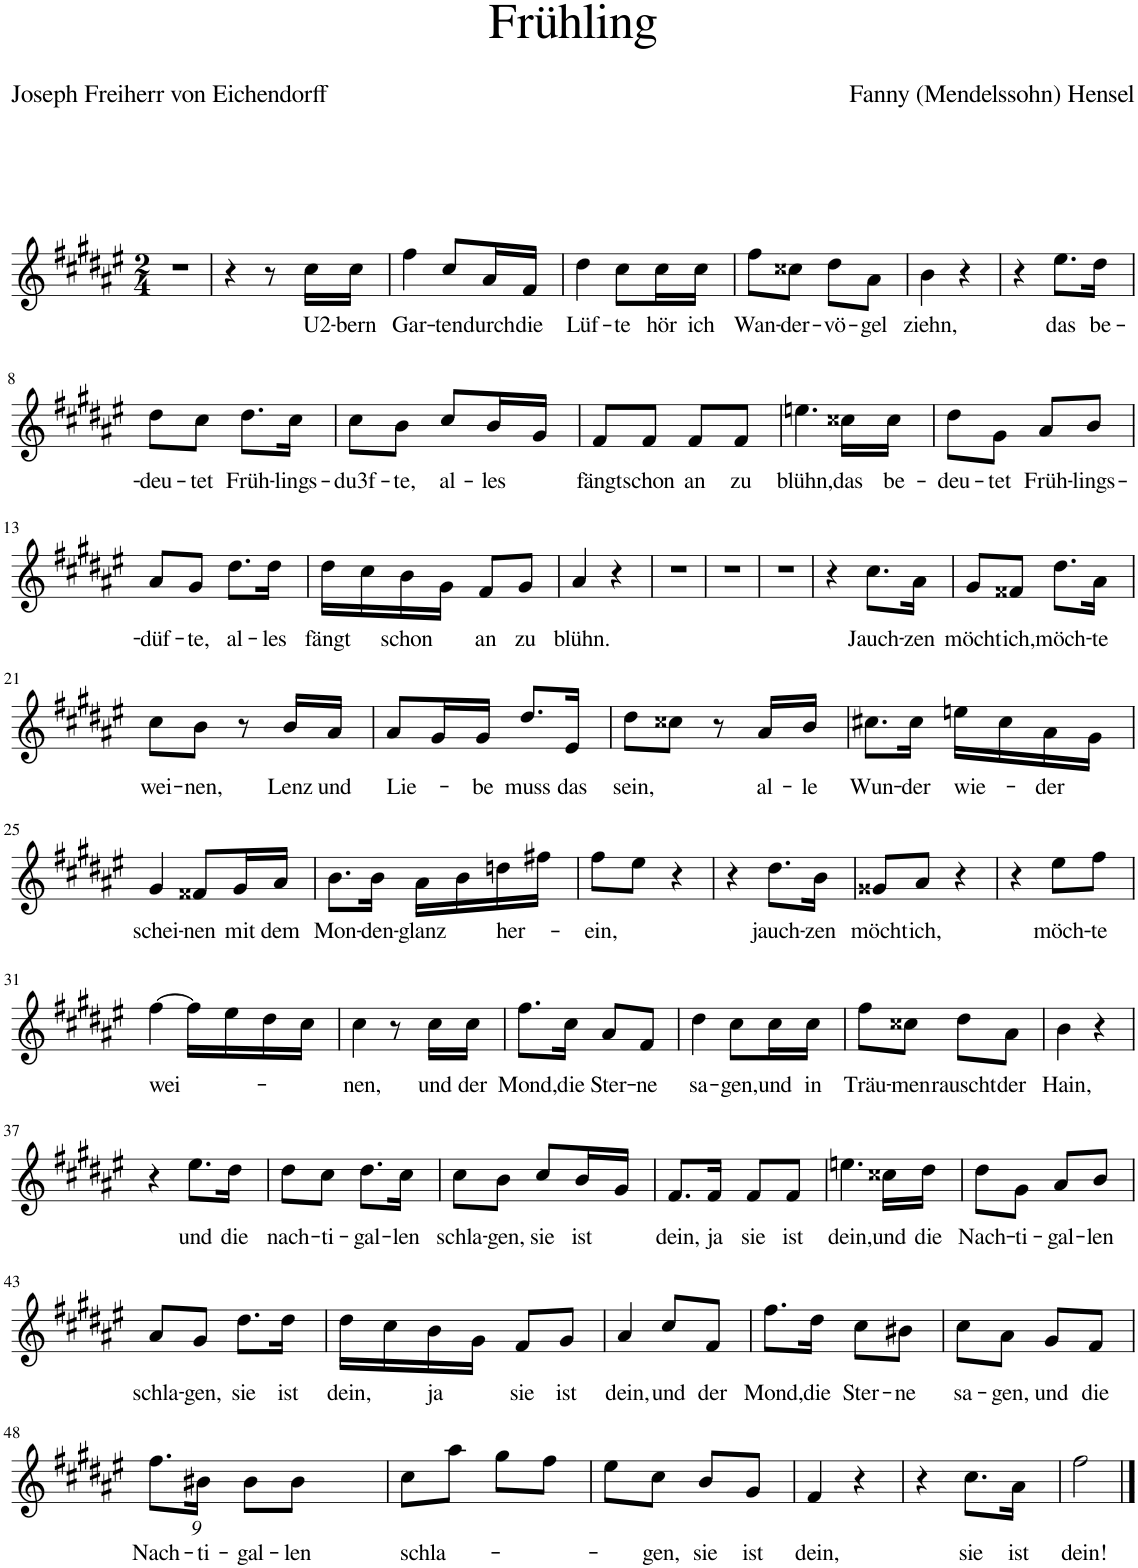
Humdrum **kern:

**kern	**text
*part1	*part1
*staff1	*staff1
*I"Piano	*
*I'Pno	*
*clefG2	*
*k[f#c#g#d#a#e#]	*
*M2/4	*
=1	=1
2r	.
=2	=2
4r	.
8r	.
!	!LO:LY:b
16cc#\LL	U2-
!	!LO:LY:b
16cc#\JJ	-bern
=3	=3
!	!LO:LY:b
4ff#\	Gar-
!	!LO:LY:b
8cc#/L	-ten
!	!LO:LY:b
16a#/L	durch
!	!LO:LY:b
16f#/JJ	die
=4	=4
!	!LO:LY:b
4dd#\	Lüf-
!	!LO:LY:b
8cc#\L	-te
!	!LO:LY:b
16cc#\L	hör
!	!LO:LY:b
16cc#\JJ	ich
=5	=5
!	!LO:LY:b
8ff#\L	Wan-
!	!LO:LY:b
8cc##X\J	-der-
!	!LO:LY:b
8dd#\L	-vö-
!	!LO:LY:b
8a#\J	-gel
=6	=6
!	!LO:LY:b
4b\	ziehn,
4r	.
=7	=7
4r	.
!	!LO:LY:b
8.ee#\L	das
!	!LO:LY:b
16dd#\Jk	be-
!!LO:LB:g=z
=8	=8
!	!LO:LY:b
8dd#\L	-deu-
!	!LO:LY:b
8cc#\J	-tet
!	!LO:LY:b
8.dd#\L	Früh-
!	!LO:LY:b
16cc#\Jk	-lings-
=9	=9
!	!LO:LY:b
8cc#\L	-du3f-
!	!LO:LY:b
8b\J	-te,
!	!LO:LY:b
8cc#/L	al-
!	!LO:LY:b
16b/L	-les
16g#/JJ	.
=10	=10
!	!LO:LY:b
8f#/L	fängt
!	!LO:LY:b
8f#/J	schon
!	!LO:LY:b
8f#/L	an
!	!LO:LY:b
8f#/J	zu
=11	=11
!	!LO:LY:b
4.een\	blühn,
!	!LO:LY:b
16cc##X\LL	das
!	!LO:LY:b
16cc##\JJ	be-
=12	=12
!	!LO:LY:b
8dd#\L	-deu-
!	!LO:LY:b
8g#\J	-tet
!	!LO:LY:b
8a#/L	Früh-
!	!LO:LY:b
8b/J	-lings-
!!LO:LB:g=z
=13	=13
!	!LO:LY:b
8a#/L	-düf-
!	!LO:LY:b
8g#/J	-te,
!	!LO:LY:b
8.dd#\L	al-
!	!LO:LY:b
16dd#\Jk	-les
=14	=14
!	!LO:LY:b
16dd#\LL	fängt
16cc#\	.
!	!LO:LY:b
16b\	schon
16g#\JJ	.
!	!LO:LY:b
8f#/L	an
!	!LO:LY:b
8g#/J	zu
=15	=15
!	!LO:LY:b
4a#/	blühn.
4r	.
=16	=16
2r	.
=17	=17
2r	.
=18	=18
2r	.
=19	=19
4r	.
!	!LO:LY:b
8.cc#\L	Jauch-
!	!LO:LY:b
16a#\Jk	-zen
=20	=20
!	!LO:LY:b
8g#/L	möcht
!	!LO:LY:b
8f##X/J	ich,
!	!LO:LY:b
8.dd#\L	möch-
!	!LO:LY:b
16a#\Jk	-te
!!LO:LB:g=z
=21	=21
!	!LO:LY:b
8cc#\L	wei-
!	!LO:LY:b
8b\J	-nen,
8r	.
!	!LO:LY:b
16b/LL	Lenz
!	!LO:LY:b
16a#/JJ	und
=22	=22
!	!LO:LY:b
8a#/L	Lie-
16g#/L	.
!	!LO:LY:b
16g#/JJ	-be
!	!LO:LY:b
8.dd#/L	muss
!	!LO:LY:b
16e#/Jk	das
=23	=23
!	!LO:LY:b
8dd#\L	sein,
8cc##X\J	.
8r	.
!	!LO:LY:b
16a#/LL	al-
!	!LO:LY:b
16b/JJ	-le
=24	=24
!	!LO:LY:b
8.cc#X\L	Wun-
!	!LO:LY:b
16cc#\Jk	-der
!	!LO:LY:b
16een\LL	wie-
16cc#\	.
!	!LO:LY:b
16a#\	-der
16g#\JJ	.
!!LO:LB:g=z
=25	=25
!	!LO:LY:b
4g#/	schei-
!	!LO:LY:b
8f##X/L	-nen
!	!LO:LY:b
16g#/L	mit
!	!LO:LY:b
16a#/JJ	dem
=26	=26
!	!LO:LY:b
8.b\L	Mon-
!	!LO:LY:b
16b\Jk	-den-
!	!LO:LY:b
16a#\LL	-glanz
16b\	.
!	!LO:LY:b
16ddn\	her-
16ff#X\JJ	.
=27	=27
!	!LO:LY:b
8ff#\L	ein,
8ee#\J	.
4r	.
=28	=28
4r	.
!	!LO:LY:b
8.dd#\L	jauch-
!	!LO:LY:b
16b\Jk	-zen
=29	=29
!	!LO:LY:b
8g##X/L	möcht
!	!LO:LY:b
8a#/J	ich,
4r	.
=30	=30
4r	.
!	!LO:LY:b
8ee#\L	möch-
!	!LO:LY:b
8ff#\J	-te
!!LO:LB:g=z
=31	=31
!	!LO:LY:b
[4ff#\	wei-
16ff#\LL]	.
16ee#\	.
16dd#\	.
16cc#\JJ	.
=32	=32
!	!LO:LY:b
4cc#\	-nen,
8r	.
!	!LO:LY:b
16cc#\LL	und
!	!LO:LY:b
16cc#\JJ	der
=33	=33
!	!LO:LY:b
8.ff#\L	Mond,
!	!LO:LY:b
16cc#\Jk	die
!	!LO:LY:b
8a#/L	Ster-
!	!LO:LY:b
8f#/J	-ne
=34	=34
!	!LO:LY:b
4dd#\	sa-
!	!LO:LY:b
8cc#\L	-gen,
!	!LO:LY:b
16cc#\L	und
!	!LO:LY:b
16cc#\JJ	in
=35	=35
!	!LO:LY:b
8ff#\L	Träu-
!	!LO:LY:b
8cc##X\J	-men
!	!LO:LY:b
8dd#\L	rauscht
!	!LO:LY:b
8a#\J	der
=36	=36
!	!LO:LY:b
4b\	Hain,
4r	.
!!LO:LB:g=z
=37	=37
4r	.
!	!LO:LY:b
8.ee#\L	und
!	!LO:LY:b
16dd#\Jk	die
=38	=38
!	!LO:LY:b
8dd#\L	nach-
!	!LO:LY:b
8cc#\J	-ti-
!	!LO:LY:b
8.dd#\L	-gal-
!	!LO:LY:b
16cc#\Jk	-len
=39	=39
!	!LO:LY:b
8cc#\L	schla-
!	!LO:LY:b
8b\J	-gen,
!	!LO:LY:b
8cc#/L	sie
!	!LO:LY:b
16b/L	ist
16g#/JJ	.
=40	=40
!	!LO:LY:b
8.f#/L	dein,
!	!LO:LY:b
16f#/Jk	ja
!	!LO:LY:b
8f#/L	sie
!	!LO:LY:b
8f#/J	ist
=41	=41
!	!LO:LY:b
4.een\	dein,
!	!LO:LY:b
16cc##X\LL	und
!	!LO:LY:b
16dd#\JJ	die
=42	=42
!	!LO:LY:b
8dd#\L	Nach-
!	!LO:LY:b
8g#\J	-ti-
!	!LO:LY:b
8a#/L	-gal-
!	!LO:LY:b
8b/J	-len
!!LO:LB:g=z
=43	=43
!	!LO:LY:b
8a#/L	schla-
!	!LO:LY:b
8g#/J	-gen,
!	!LO:LY:b
8.dd#\L	sie
!	!LO:LY:b
16dd#\Jk	ist
=44	=44
!	!LO:LY:b
16dd#\LL	dein,
16cc#\	.
!	!LO:LY:b
16b\	ja
16g#\JJ	.
!	!LO:LY:b
8f#/L	sie
!	!LO:LY:b
8g#/J	ist
=45	=45
!	!LO:LY:b
4a#/	dein,
!	!LO:LY:b
8cc#/L	und
!	!LO:LY:b
8f#/J	der
=46	=46
!	!LO:LY:b
8.ff#\L	Mond,
!	!LO:LY:b
16dd#\Jk	die
!	!LO:LY:b
8cc#\L	Ster-
!	!LO:LY:b
8b#X\J	-ne
=47	=47
!	!LO:LY:b
8cc#\L	sa-
!	!LO:LY:b
8a#\J	-gen,
!	!LO:LY:b
8g#/L	und
!	!LO:LY:b
8f#/J	die
!!LO:LB:g=z
=48	=48
!	!LO:LY:b
8.ff#\L	Nach-
!	!LO:LY:b
18b#X\Jk	-ti-
!	!LO:LY:b
8b#\L	-gal-
!	!LO:LY:b
8b#\J	-len
!LO:N:vis=256...	!
1920%13ryy	.
=49	=49
!	!LO:LY:b
8cc#\L	schla-
8aa#\J	.
8gg#\L	.
8ff#\J	.
=50	=50
8ee#\L	.
!	!LO:LY:b
8cc#\J	-gen,
!	!LO:LY:b
8b/L	sie
!	!LO:LY:b
8g#/J	ist
=51	=51
!	!LO:LY:b
4f#/	dein,
4r	.
=52	=52
4r	.
!	!LO:LY:b
8.cc#\L	sie
!	!LO:LY:b
16a#\Jk	ist
=53	=53
!	!LO:LY:b
2ff#\	dein!
==	==
*-	*-
